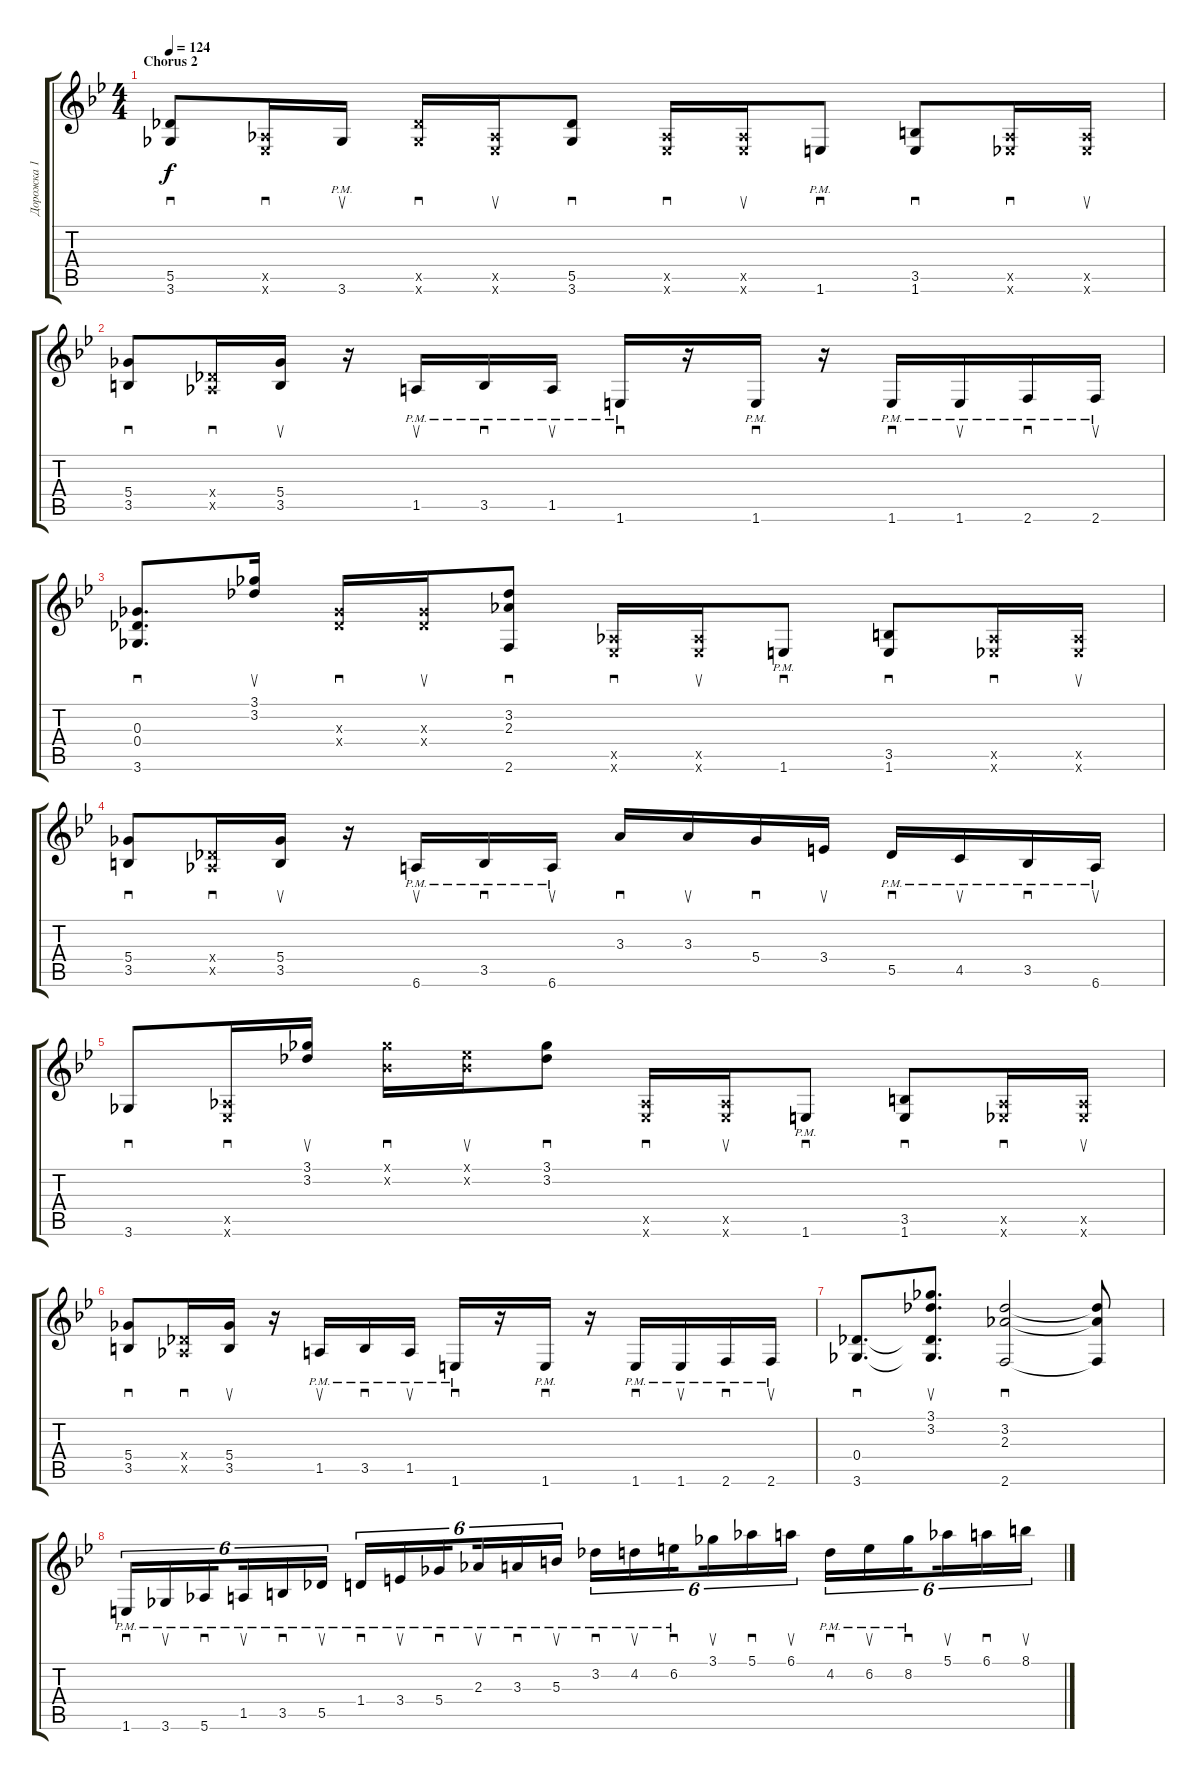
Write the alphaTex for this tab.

\track ("Дорожка 1" "Дорожка 1") {instrument overdrivenguitar}
\staff {score tabs}
\tuning (Eb4 Bb3 Gb3 Db3 Ab2 Eb2) {hide}
\ts (4 4)
\section ("" "Chorus 2")
\tempo 124
\clef g2
\ks gminor
(5.5 3.6).8{sd dy f} (0.5{x} 0.6{x}).16{sd} 3.6{pm}.16{su} (5.5{x} 3.6{x}).16{sd} (0.5{x} 0.6{x}).16{su} (5.5 3.6).8{sd} (0.5{x} 0.6{x}).16{sd} (0.5{x} 0.6{x}).16{su} 1.6{pm}.8{sd} (3.5 1.6).8{sd} (0.5{x} 0.6{x}).16{sd} (0.5{x} 0.6{x}).16{su} |
(5.4 3.5).8{sd} (0.4{x} 0.5{x}).16{sd} (5.4 3.5).16{su} r.16 1.5{pm}.16{su} 3.5{pm}.16{sd} 1.5{pm}.16{su} 1.6{pm}.16{sd} r.16 1.6{pm}.16{sd} r.16 1.6{pm}.16{sd} 1.6{pm}.16{su} 2.6{pm}.16{sd} 2.6{pm}.16{su} |
(0.3 0.4 3.6).8{d sd} (3.1 3.2).16{su} (0.3{x} 0.4{x}).16{sd} (0.3{x} 0.4{x}).16{su} (3.2 2.3 2.6).8{sd} (0.5{x} 0.6{x}).16{sd} (0.5{x} 0.6{x}).16{su} 1.6{pm}.8{sd} (3.5 1.6).8{sd} (0.5{x} 0.6{x}).16{sd} (0.5{x} 0.6{x}).16{su} |
(5.4 3.5).8{sd} (0.4{x} 0.5{x}).16{sd} (5.4 3.5).16{su} r.16 6.6{pm}.16{su} 3.5{pm}.16{sd} 6.6{pm}.16{su} 3.3.16{sd} 3.3.16{su} 5.4.16{sd} 3.4.16{su} 5.5{pm}.16{sd} 4.5{pm}.16{su} 3.5{pm}.16{sd} 6.6{pm}.16{su} |
3.6.8{sd} (0.5{x} 0.6{x}).16{sd} (3.1 3.2).16{su} (3.1{x} 0.2{x}).16{sd} (0.1{x} 0.2{x}).16{su} (3.1 3.2).8{sd} (0.5{x} 0.6{x}).16{sd} (0.5{x} 0.6{x}).16{su} 1.6{pm}.8{sd} (3.5 1.6).8{sd} (0.5{x} 0.6{x}).16{sd} (0.5{x} 0.6{x}).16{su} |
(5.4 3.5).8{sd} (0.4{x} 0.5{x}).16{sd} (5.4 3.5).16{su} r.16 1.5{pm}.16{su} 3.5{pm}.16{sd} 1.5{pm}.16{su} 1.6{pm}.16{sd} r.16 1.6{pm}.16{sd} r.16 1.6{pm}.16{sd} 1.6{pm}.16{su} 2.6{pm}.16{sd} 2.6{pm}.16{su} |
(0.4 3.6).8{d sd} (3.1 3.2 0.4{t} 3.6{t}).8{d su} (3.2 2.3 2.6).2{sd} (3.2{t} 2.3{t} 2.6{t}).8 |
1.6{pm}.16{sd tu (6 4)} 3.6{pm}.16{su tu (6 4)} 5.6{pm}.16{sd tu (6 4) beam splitsecondary} 1.5{pm}.16{su tu (6 4)} 3.5{pm}.16{sd tu (6 4)} 5.5{pm}.16{su tu (6 4)} 1.4{pm}.16{sd tu (6 4)} 3.4{pm}.16{su tu (6 4)} 5.4{pm}.16{sd tu (6 4) beam splitsecondary} 2.3{pm}.16{su tu (6 4)} 3.3{pm}.16{sd tu (6 4)} 5.3{pm}.16{su tu (6 4)} 3.2{pm}.16{sd tu (6 4)} 4.2{pm}.16{su tu (6 4)} 6.2{pm}.16{sd tu (6 4) beam splitsecondary} 3.1.16{su tu (6 4)} 5.1.16{sd tu (6 4)} 6.1.16{su tu (6 4)} 4.2{pm}.16{sd tu (6 4)} 6.2{pm}.16{su tu (6 4)} 8.2{pm}.16{sd tu (6 4) beam splitsecondary} 5.1.16{su tu (6 4)} 6.1.16{sd tu (6 4)} 8.1.16{su tu (6 4)}
